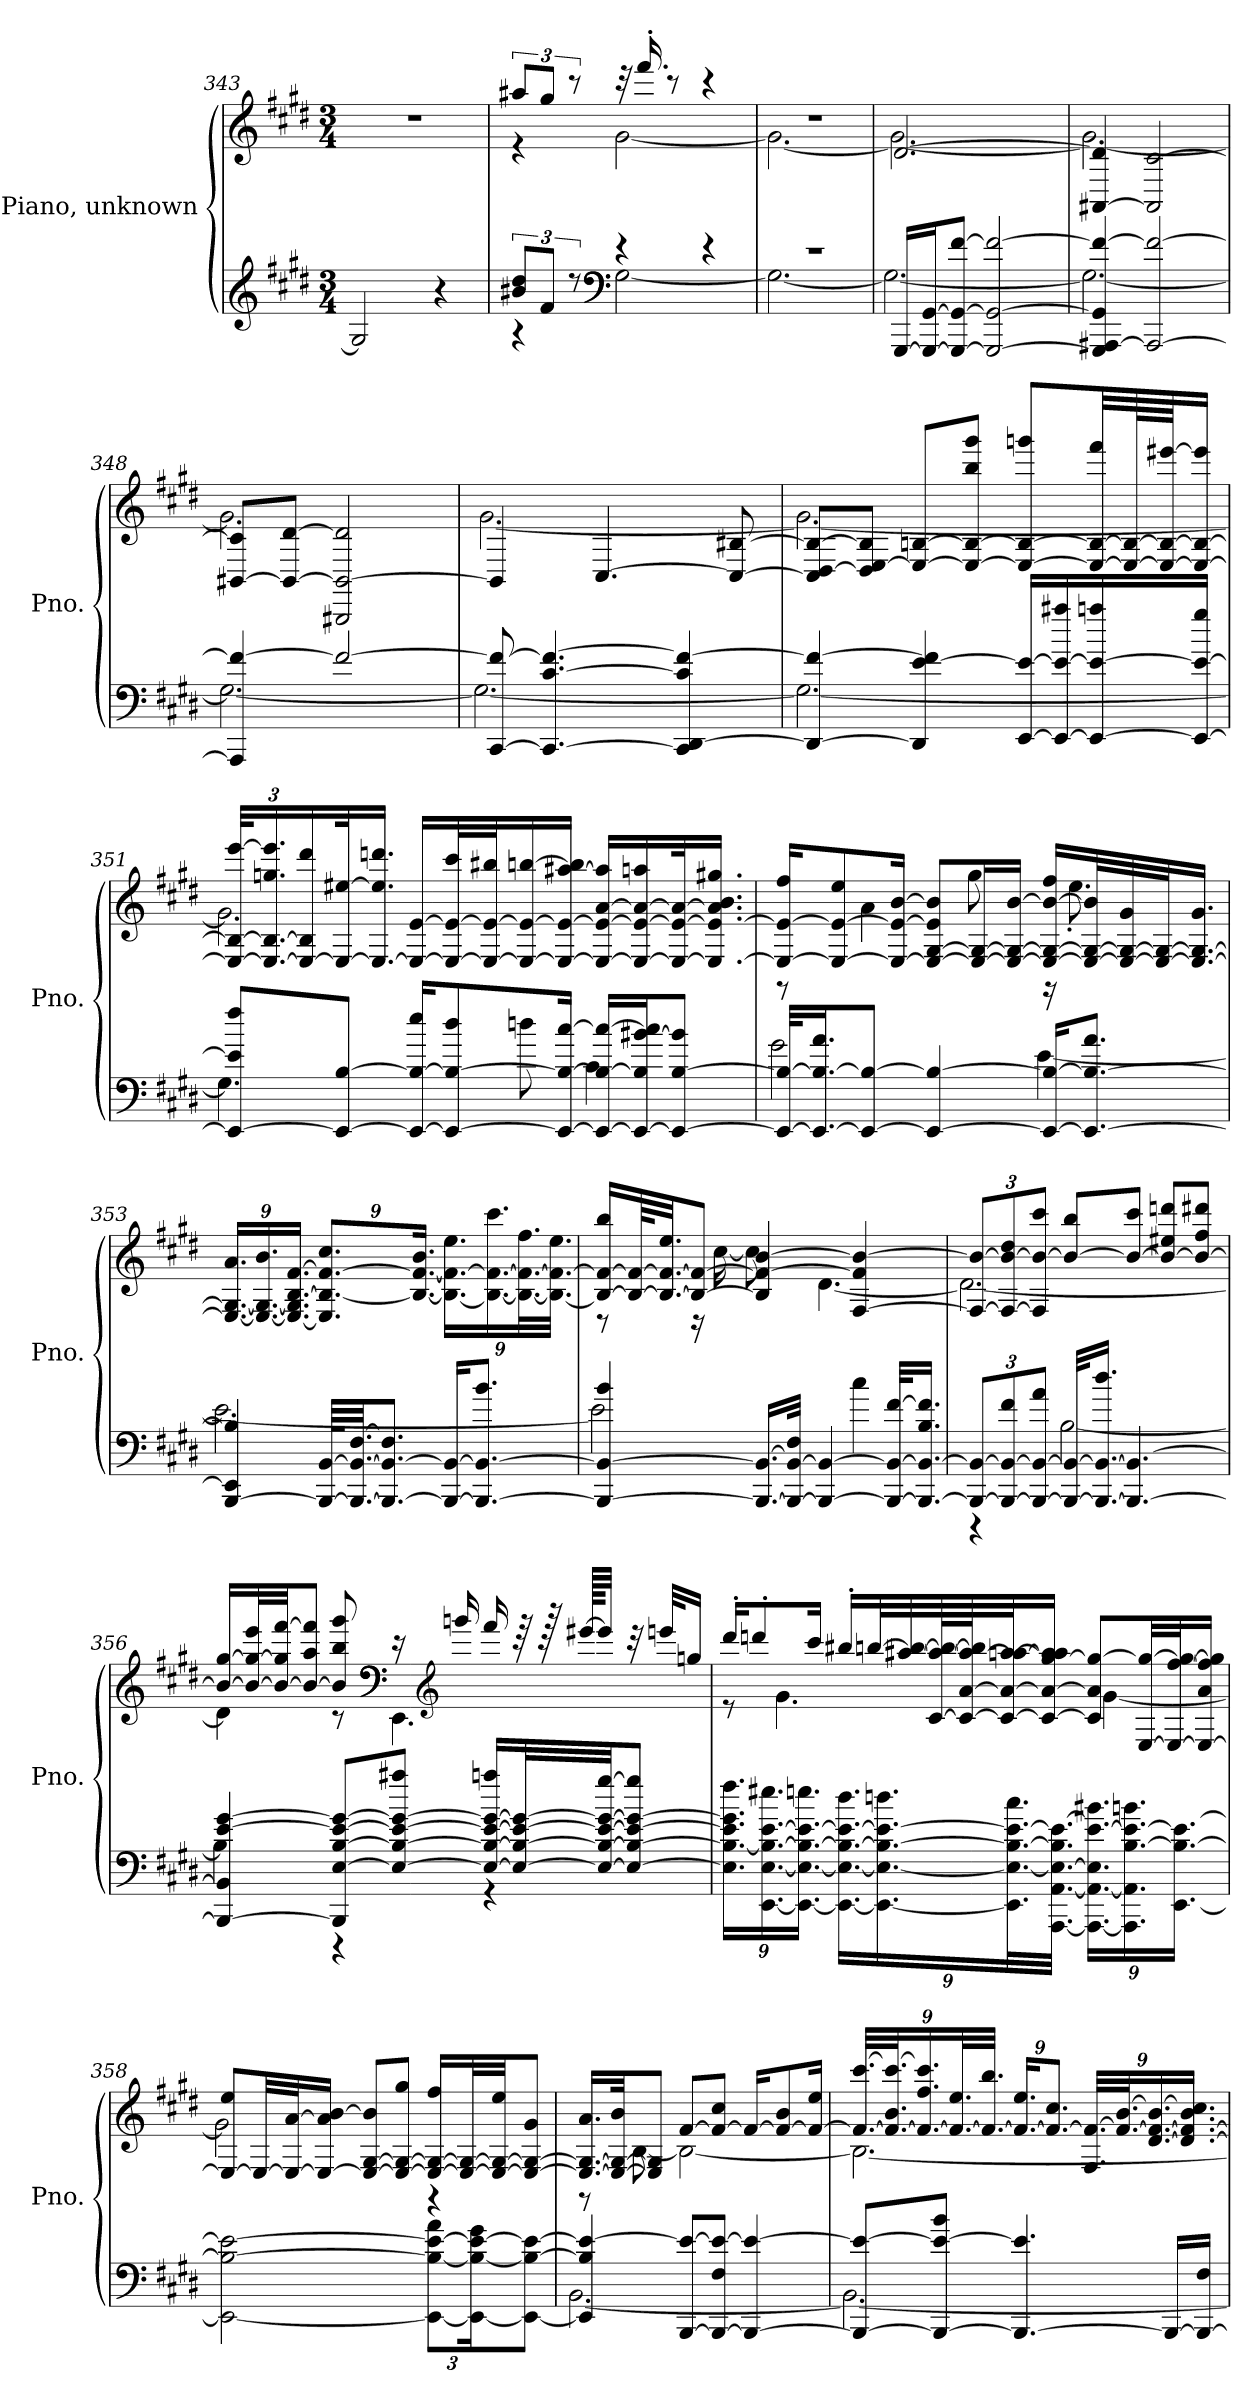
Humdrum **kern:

**kern	**kern
*part1	*part1
*staff2	*staff1
*I"Piano, unknown	*
*I'Pno.	*
*clefG2	*clefG2
*k[f#c#g#d#]	*k[f#c#g#d#]
*M3/4	*M3/4
=343	=343
2G#/]	2.r
4r	.
=344	=344
*^	*^
12b#X/ 12dd#/L	4r	12aa#X/L	4r
12f#/J	.	12gg#/J	.
12r	.	12r	.
*clefF4	*	*	*
4r	[2G#\	32r	[2g#\
.	.	16.fff#'/	.
.	.	8r	.
4r	.	4r	.
=345	=345	=345	=345
2.r	2.G#\_	2.r	2.g#\_
=346	=346	=346	=346
[16GGG#/LL	2.G#\_	[2.d#/	2.g#\_
16GGG#/_ [16GG#/J	.	.	.
8GGG#/_ 8GG#/_ [8f#/J	.	.	.
2GGG#/_ 2GG#/_ 2f#/_	.	.	.
=347	=347	=347	=347
4GGG#/] [4AAA#X/ 4GG#/] 4f#/_	2.G#\_	[4AA#X/ 4d#/]	2.g#\_
2AAA#/_ 2f#/_	.	2AA#/] [2c#/	.
!!LO:LB:g=z	!!
=348	=348	=348	=348
4AAA#/] 4f#/_	2.G#\_	[8BB#X/ 8c#/]L	2.g#\]
.	.	8BB#/_ [8d#/J	.
2f#/_	.	2BBB#X/ 2BB#/_ 2d#/]	.
=349	=349	=349	=349
[8CC#/ 8f#/_	2.G#\_	4BB#/]	[2.g#\
4.CC#/_ [4.c#/ 4.f#/_	.	.	.
.	.	[4.C#/	.
4CC#/] [4DD#/ 4c#/] 4f#/_	.	.	.
.	.	8C#/_ [8B#X/	.
=350	=350	=350	=350
4DD#/_ 4f#/_	2.G#\_	8C#/] [8D#/ 8B#/_L	2.g#\_
.	.	8D#/] [8E/ 8B#/]J	.
4DD#/] [4e/ 4f#/]	.	8E/_ [8Bn/L	.
.	.	8E/_ 8B/_ 8bb/ 8ggg#/J	.
[16EE/ 16e/_LL	.	8E/_ 8B/_ 8gggn/L	.
16EE/_ 16e/_ 16aa#X/	.	.	.
16EE/_ 16e/_ 16aan/	.	32E/_ 32B/_ 32fff#/LL	.
.	.	64E/_ 64B/_L	.
.	.	64E/_ 64B/_ [64eee#X/JJ	.
16EE/_ 16e/_ 16gg#/JJ	.	16E/_ 16B/_ 16eee#/]JJ	.
!!LO:LB:g=z	!!
=351	=351	=351	=351
*	*	*Xbrackettup	*
8EE/_ 8e/] 8ff#/L	4.G#\]	48E/_ 48B/_ [48eee/KLL	2.g#\]
.	.	24.E/_ 24.B/_ 24.ggn/ 24.eee/]	.
.	.	24E/_ 24B/] 24ddd#/	.
8EE/_ [8B/J	.	32E/_ [32ee#X/K	.
.	.	16.E/_ 16.ee#/] 16.dddn/JJ	.
16EE/_ 16B/_ 16ee/KL	.	16E/_ [16e/LL	.
8EE/_ 8B/_ 8dd#/	.	32E/_ 32e/_ 32ccc#/L	.
.	.	32E/_ 32e/_ 32bb#X/J	.
.	8ddn\	16E/_ 16e/_ [16bbn/	.
16EE/_ 16B/_ [16cc#/Jk	.	16E/_ 16e/_ [16aa#X/ 16bb/]JJ	.
16EE/_ 16B/_ 16cc#/_LL	4c#\	16E/_ 16e/_ [16a/ 16aa#/]LL	.
16EE/_ 16B/] [16b#X/ 16cc#/]J	.	16E/_ 16e/_ 16a/_ 16aan/	.
8EE/_ [8B/ 8b#/]J	.	32E/_ 32e/_ 32a/_K	.
.	.	16.E/_ 16.e/_ 16.a/] 16.b/ 16.gg#X/JJ	.
!!LO:LB:g=z	!!
=352	=352	=352	=352
32EE/_ 32B/_KLL	2g#\	16E/_ 16e/_ 16ff#/KL	8r
16.EE/_ 16.B/_ 16.a/J	.	.	.
.	.	8E/_ 8e/_ 8ee/	.
8EE/_ 8B/_J	.	.	4a\
.	.	16E/_ 16e/_ [16b/Jk	.
4EE/_ 4B/_	.	8E/_ [8G#/ 8e/] 8b/]L	.
.	.	16E/_ 16G#/_L	8gg#\
.	.	16E/_ 16G#/_ [16b/JJ	.
16EE/_ 16B/_KL	[4e\	16E/_ 16G#/_ 16b/_ 16ff#/LL	16r
8.EE/_ 8.B/_ 8.a/J	.	32E/_ 32G#/_ 32b/]L	8.ee'\
.	.	32E/_ 32G#/_ 32g#/	.
.	.	32E/_ 32G#/_J	.
.	.	16.E/_ 16.G#/_ 16.g#/JJ	.
*	*	*v	*v
=353	=353	=353
[4BBB/ 4EE/] 4B/]	2.e\_	18.E/_ 18.G#/_ 18.a/LL
.	.	18.E/_ 18.G#/_ 18.b/
.	.	18.E/_ 18.G#/] [18.B/ [18.f#/JJ
64BBB/_ [64BB/KLLL	.	9.E/] 9.B/_ 9.f#/_ 9.cc#/L
32.BBB/_ 32.BB/_ [32.F#/JJ	.	.
8.BBB/_ 8.BB/_ 8.F#/]J	.	.
.	.	18.B/_ 18.f#/_ 18.b/Jk
16BBB/_ 16BB/_KL	.	18.B\_ 18.f#\_ 18.ee\LL
8.BBB/_ 8.BB/_ 8.b/J	.	.
.	.	18.B\_ 18.f#\_ 18.ccc#\
.	.	36.B\_ 36.f#\_ 36.ff#\L
.	.	36.B\_ 36.f#\_ 36.ee\JJJ
!!LO:LB:g=z
=354	=354	=354
*	*	*^
4BBB/_ 4BB/_ 4b/	2e\]	16B/_ 16f#/_ 16bb/LL	8r
.	.	64B/_ 64f#/_KL	.
.	.	32.B/_ 32.f#/_ 32.ee/JJ	.
.	.	8B/_ 8f#/_J	16r
.	.	.	[16cc#\
16.BBB/_ 16.BB/_LL	.	4B/] 4f#/_ [4b/	8cc#\]
32BBB/_ 32BB/_ 32F#/JJk	.	.	.
4BBB/_ 4BB/_	.	.	[4.d#\
.	4cc#\	[4F#/ 4f#/] 4b/_	.
32BBB/_ 32BB/_ [32f#/KLL	.	.	.
16.BBB/_ 16.BB/_ 16.B/ 16.f#/]JJ	.	.	.
=355	=355	=355	=355
*Xbrackettup	*	*	*
12BBB/_ 12BB/_L	4r	12F#/_ 12b/_L	2.d#\_
12BBB/_ 12BB/_ 12f#/	.	12F#/_ 12b/_ 12dd#/	.
12BBB/_ 12BB/_ 12a/J	.	12F#/] 12b/_ 12ccc#/J	.
32BBB/_ 32BB/_KLL	[2B\	8b/_ 8bb/L	.
16.BBB/_ 16.BB/_ 16.dd#/JJ	.	.	.
4.BBB/_ 4.BB/_	.	8b/_ 8ccc#/J	.
.	.	8b/_ 8ee#X/ 8dddn/L	.
.	.	8b/_ 8ff#/ 8ddd#X/J	.
!!LO:PB:g=z	!!
=356	=356	=356	=356
4BBB/_ 4BB/] [4e/ [4g#/	4B\]	16b/_ [16gg#/LL	4d#\]
.	.	32b/_ 32gg#/_ 32eee/L	.
.	.	32b/_ 32gg#/] [32fff#/JJ	.
.	.	8b/_ 8aa/ 8fff#/]J	.
8BBB/] [8E/ [8B/ 8e/_ 8g#/_L	4r	8b/] 8bb/ 8ggg#/	8r
*	*	*clefF4	*
8E/_ 8B/_ 8e/_ 8g#/_ 8aa#X/J	.	16r	4.EE\
*	*	*clefG2	*
.	.	16gggn/	.
16E/_ 16B/_ 16e/_ 16g#/_ 16aan/LL	4r	16fff#/	.
32E/_ 32B/_ 32e/_ 32g#/_L	.	64r	.
.	.	128r	.
.	.	[128eee#X/KKLLL	.
32E/_ 32B/_ 32e/_ 32g#/_ [32gg#/JJ	.	32eee#/JJJ]	.
8E/_ 8B/_ 8e/_ 8g#/_ 8gg#/]J	.	32r	.
.	.	32eeen/KLL	.
.	.	16ggn/JJ	.
*v	*v	*	*
!!LO:LB:g=z	!!
=357	=357	=357
18.E\] 18.B\_ 18.e\] 18.g#\] 18.ff#\LL	16ddd#'/KL	8r
.	8dddn'/	.
[18.EE\ [18.E\ 18.B\_ [18.e\ 18.ee#X\	.	.
.	.	4.g#\
18.EE\_ 18.E\_ 18.B\_ 18.e\_ 18.een\JJ	.	.
.	16ccc#/Jk	.
18.EE\_ 18.E\_ 18.B\_ 18.e\_ 18.dd#\LL	16bb#X'/LL	.
.	[32bbn/L	.
18.EE\_ 18.E\_ 18.B\_ 18.e\_ 18.ddn\	.	.
.	[32aa#X/ 32bb/_	.
.	[64c#/ 64aa#/_ 64bb/_L	.
.	64c#/_ [64a/ 64aa#/_ 64bb/]J	.
.	32c#/_ 32a/_ [32aan/ 32aa#/_J	.
36.EE\] 36.E\_ 36.B\_ 36.e\_ 36.cc#\L	.	.
.	16c#/_ 16a/_ [16gg#/ 16aa/] 16aa#/]JJ	.
[36.AAA\ [36.AA\ 36.E\_ 36.B\] 36.e\_JJJ	.	.
18.AAA\_ 18.AA\_ 18.E\] 18.e\_ 18.b#X\LL	8c#/] 8a/] 8gg#/_L	[4g#\
18.AAA\] 18.AA\] [18.B\ 18.e\_ 18.bn\	.	.
.	[32E/ 32gg#/_LL	.
.	32E/_ [32ff#/ 32gg#/_J	.
[18.EE\ 18.B\_ 18.e\_JJ	.	.
.	16E/_ 16a/ 16ff#/] 16gg#/]JJ	.
!!LO:LB:g=z	!!
=358	=358	=358
2EE\_ 2B\_ 2e\_	8E/_ 8ee/L	2g#\]
.	32E/LL_	.
.	32E/_ [32a/J	.
.	16E/_ 16a/] [16b/JJ	.
.	8E/_ [8G#/ 8b/]L	.
.	8E/_ 8G#/_ 8gg#/J	.
12EE\_ 12B\_ 12e\_ 12a\L	16E/_ 16G#/_ 16ff#/LL	4r
.	32E/_ 32G#/_L	.
24EE\_ 24B\_ 24e\_ 24g#\K	.	.
.	32E/_ 32G#/_ 32ee/JJ	.
8EE\_ 8B\_ 8e\_J	8E/_ 8G#/_ 8g#/J	.
=359	=359	=359
*^	*	*
4EE/] 4B/] 4e/_	[2.BB\	16.E/_ 16.G#/_ 16.a/LL	8r
.	.	32E/_ 32G#/_ 32b/JK	.
.	.	8E/] 8G#/]J	[8B\
[8BBB/ 8e/_L	.	[8f#/L	2B\_
8BBB/_ 8F#/ 8e/_J	.	8f#/_ 8cc#/J	.
4BBB/_ 4e/_	.	16f#/KL_	.
.	.	8f#/_ 8b/	.
.	.	16f#/_ 16ee/Jk	.
!!LO:LB:g=z	!!
=360	=360	=360	=360
8BBB/_ 8e/_L	2.BB\_	36.f#/_ [36.ccc#/LLL	2.B\_
.	.	36.f#/_ 36.b/ 36.ccc#/_J	.
.	.	18.f#/_ 18.ff#/ 18.ccc#/]	.
8BBB/_ 8e/_ 8b/J	.	.	.
.	.	36.f#/_ 36.ee/L	.
.	.	36.f#/_ 36.bb/JJJ	.
4.BBB/_ 4.e/]	.	18.f#/_ 18.ee/KL	.
.	.	9.f#/_ 9.cc#/J	.
.	.	36.F#/ 36.f#/_LLL	.
.	.	36.f#/_ [36.b/J	.
.	.	[18.d#/ 18.f#/_ 18.b/_	.
16BBB/LL_	.	.	.
.	.	18.d#/_ 18.f#/_ 18.b/] 18.cc#/JJ	.
16BBB/_ 16F#/JJ	.	.	.
*v	*v	*	*
*	*v	*v
=	=
*-	*-
